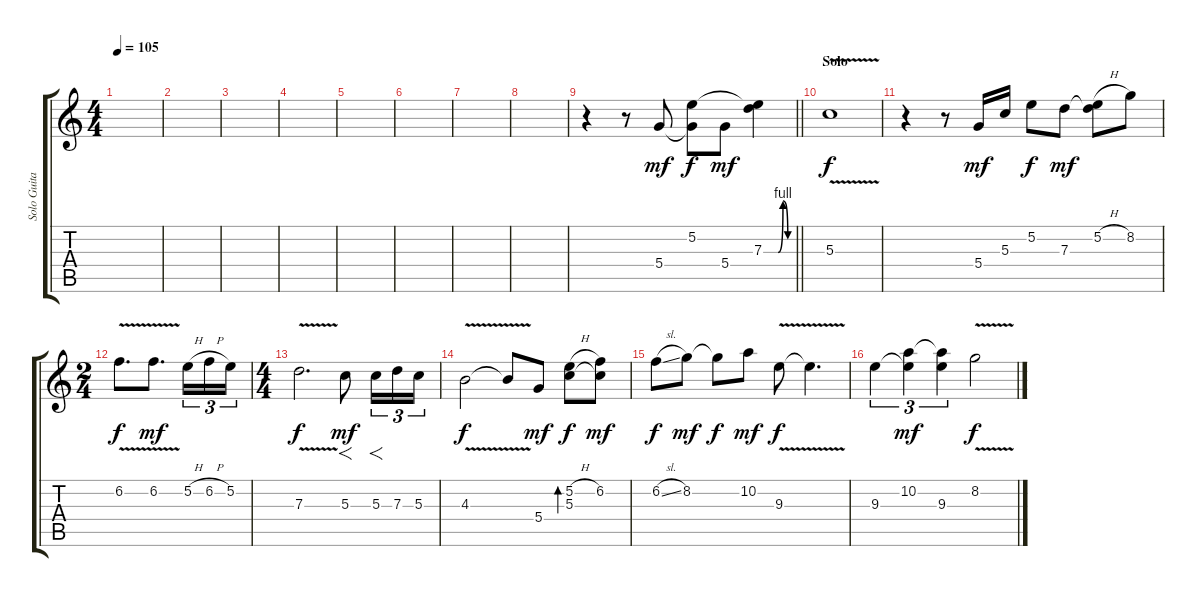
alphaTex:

\track ("Solo Guitar" "Solo Guita") {instrument electricguitarclean}
\staff {score tabs}
\tuning (E4 B3 G3 D3 A2 E2) {hide}
\ts (4 4)
\tempo 105
\clef g2
\ks c
|
|
|
|
|
|
|
|
\barLineRight lightlight
r.4 r.8 5.4.8{dy mf} (5.2 5.4{t}).8{dy f} 5.4.8{dy mf} (5.2{t} 7.3{be (custom 0 0 30 0 40 4 50 0 60 0)}).4 |
\section ("" "Solo")
5.3{v}.1{dy f} |
r.4 r.8 5.4.16{dy mf} 5.3.16 5.2.8{dy f} 7.3.8{dy mf} (5.2{h} 7.3{t}).8 8.2.8 |
\ts (2 4)
6.2{v}.8{d dy f} 6.2{v}.8{d dy mf} 5.2{h}.16{tu (3 2)} 6.2{h}.16{tu (3 2)} 5.2.16{tu (3 2)} |
\ts (4 4)
7.3{v}.2{d dy f} 5.3.8{f dy mf} 5.3.16{f tu (3 2)} 7.3.16{tu (3 2)} 5.3.16{tu (3 2)} |
4.3{v}.2{dy f} 4.3{t}.8 5.4.8{dy mf} (5.2{h} 5.3).8{bd 240 dy f} (6.2 5.3{t}).8{dy mf} |
6.2{sl}.8{dy f} 8.2.8{dy mf} 8.2{t}.8{dy f} 10.2.8{dy mf} 9.3{v}.8{dy f} 9.3{t}.4{d} |
9.3.4{tu (3 2)} (10.2 9.3{t}).4{tu (3 2) dy mf} (10.2{t} 9.3).4{tu (3 2)} 8.2{v}.2{dy f}
